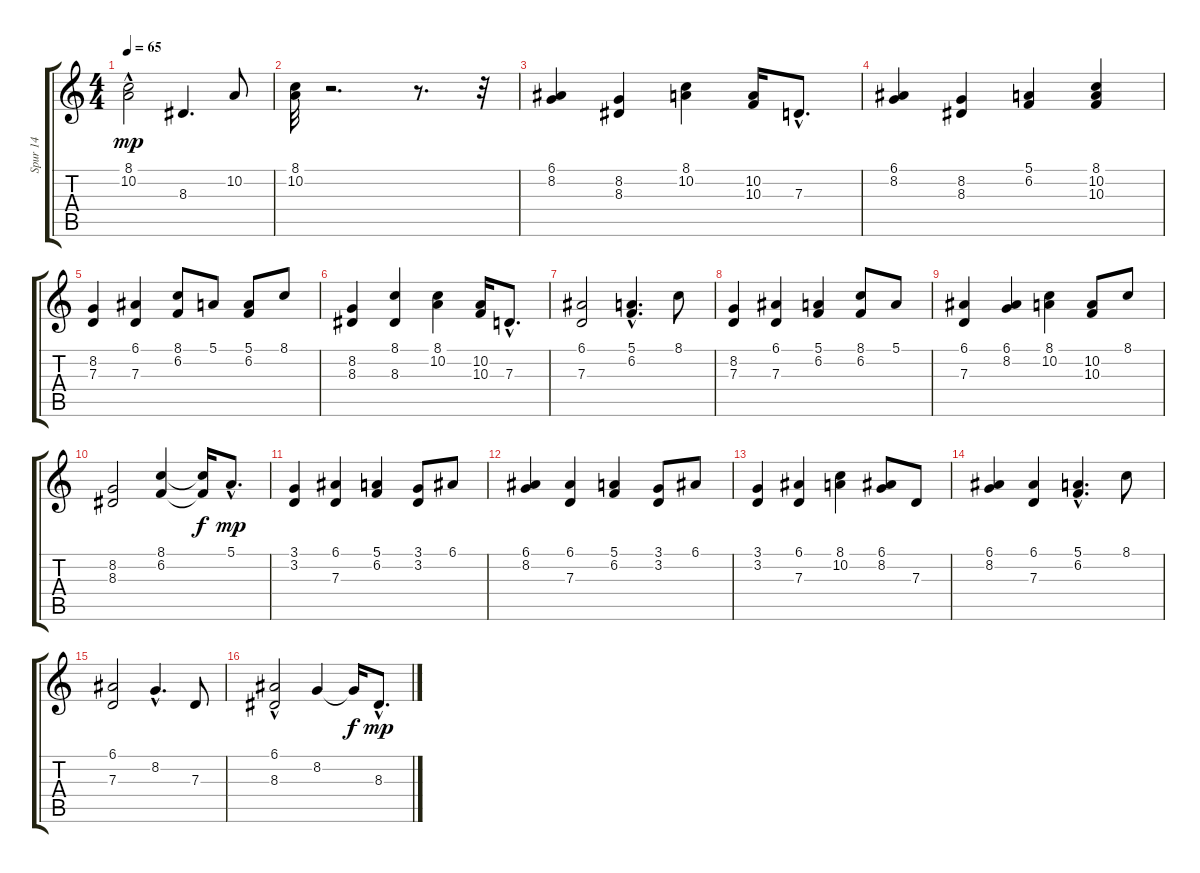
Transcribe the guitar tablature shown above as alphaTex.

\track ("Spur 14" "Spur 14") {instrument pad7halo}
\staff {score tabs}
\tuning (E4 B3 G3 D3 A2 E2) {hide}
\ts (4 4)
\tempo 65
\clef g2
\ks c
(8.1{hac} 10.2).2{dy mp} 8.3.4{d} 10.2.8 |
(8.1 10.2).32 r.2{d} r.8{d} r.32 |
(6.1 8.2).4 (8.2 8.3).4 (8.1 10.2).4 (10.2 10.3).16 7.3{hac}.8{d} |
(6.1 8.2).4 (8.2 8.3).4 (5.1 6.2).4 (8.1 10.2 10.3).4 |
(8.2 7.3).4 (6.1 7.3).4 (8.1 6.2).8 5.1.8 (5.1 6.2).8 8.1.8 |
(8.2 8.3).4 (8.1 8.3).4 (8.1 10.2).4 (10.2 10.3).16 7.3{hac}.8{d} |
(6.1 7.3).2 (5.1 6.2{hac}).4{d} 8.1.8 |
(8.2 7.3).4 (6.1 7.3).4 (5.1 6.2).4 (8.1 6.2).8 5.1.8 |
(6.1 7.3).4 (6.1 8.2).4 (8.1 10.2).4 (10.2 10.3).8 8.1.8 |
(8.2 8.3).2 (8.1 6.2).4 (8.1{t} 6.2{t}).16{dy f} 5.1{hac}.8{d dy mp} |
(3.1 3.2).4 (6.1 7.3).4 (5.1 6.2).4 (3.1 3.2).8 6.1.8 |
(6.1 8.2).4 (6.1 7.3).4 (5.1 6.2).4 (3.1 3.2).8 6.1.8 |
(3.1 3.2).4 (6.1 7.3).4 (8.1 10.2).4 (6.1 8.2).8 7.3.8 |
(6.1 8.2).4 (6.1 7.3).4 (5.1 6.2{hac}).4{d} 8.1.8 |
(6.1 7.3).2 8.2{hac}.4{d} 7.3.8 |
(6.1{hac} 8.3).2 8.2.4 8.2{t}.16{dy f} 8.3{hac}.8{d dy mp}
